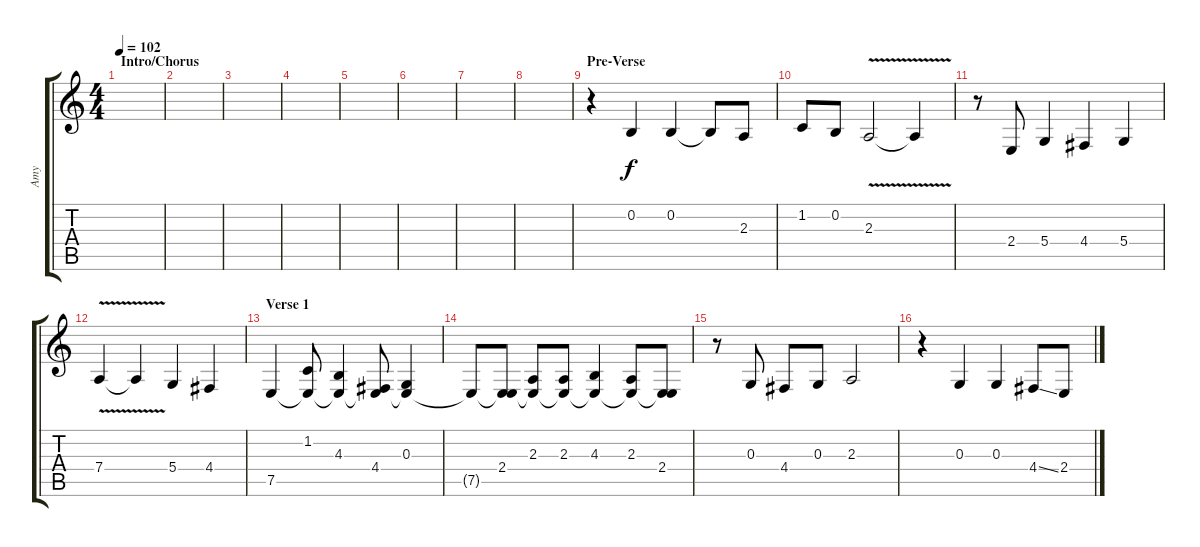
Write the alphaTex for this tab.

\track ("Amy" "Amy") {instrument lead3calliope}
\staff {score tabs}
\tuning (E4 B3 G3 D3 A2 E2) {hide}
\ts (4 4)
\section ("" "Intro/Chorus")
\tempo 102
\clef g2
\ks c
|
|
|
|
|
|
|
|
\section ("" "Pre-Verse ")
r.4 0.2.4 0.2.4 0.2{t}.8 2.3.8 |
1.2.8 0.2.8 2.3{v}.2 2.3{t}.4 |
r.8 2.4.8 5.4.4 4.4.4 5.4.4 |
7.4{v}.4 7.4{t}.4 5.4.4 4.4.4 |
\section ("" "Verse 1")
7.5.4 (1.2 7.5{t}).8 (4.3 7.5{t}).4 (4.4 7.5{t}).8 (0.3 7.5{t}).4 |
7.5{t}.8 (2.4 7.5{t}).8 (2.3 7.5{t}).8 (2.3 7.5{t}).8 (4.3 7.5{t}).4 (2.3 7.5{t}).8 (2.4 7.5{t}).8 |
r.8 0.3.8 4.4.8 0.3.8 2.3.2 |
r.4 0.3.4 0.3.4 4.4{ss}.8 2.4.8
